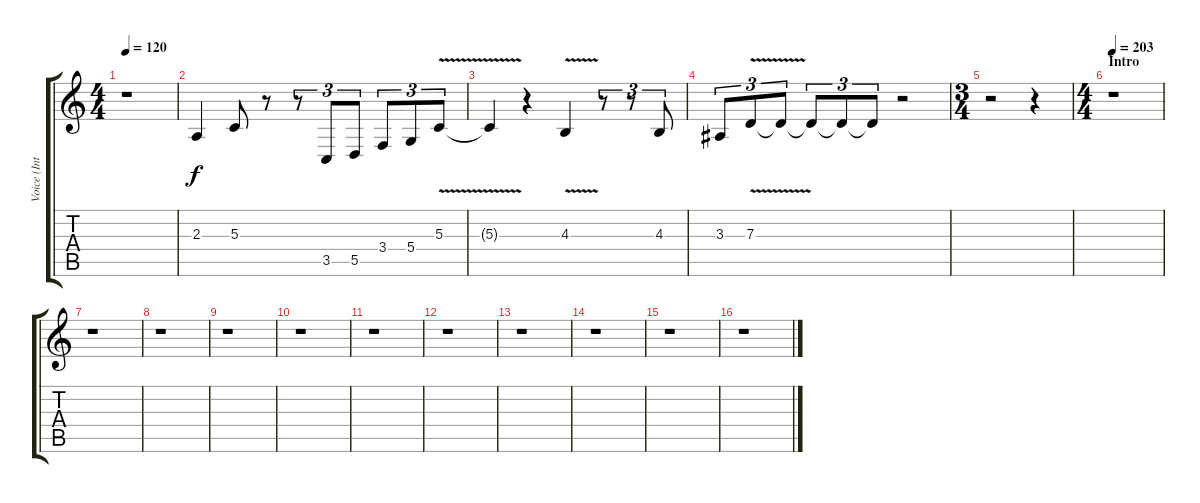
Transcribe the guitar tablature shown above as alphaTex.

\track ("Voice (Intro)" "Voice (Int") {instrument flute}
\staff {score tabs}
\tuning (E4 B3 G3 D3 A2 E2) {hide}
\ts (4 4)
\tempo 120
\tempo 80
\tempo 120
\clef g2
\ks c
r.1{dy f instrument flute} |
2.3.4{volume 4} 5.3.8 r.8 r.8{tu (3 2)} 3.5.8{tu (3 2)} 5.5.8{tu (3 2)} 3.4.8{tu (3 2)} 5.4.8{tu (3 2)} 5.3{v}.8{tu (3 2)} |
5.3{t}.4 r.4 4.3{v}.4 r.8{tu (3 2)} r.8{tu (3 2)} 4.3.8{tu (3 2)} |
3.3.8{tu (3 2)} 7.3{v}.8{tu (3 2) volume 0} 7.3{t}.8{tu (3 2)} 7.3{t}.8{tu (3 2)} 7.3{t}.8{tu (3 2)} 7.3{t}.8{tu (3 2)} r.2 |
\ts (3 4)
r.2 r.4 |
\ts (4 4)
\section ("" "Intro")
\tempo 203
r.1 |
r.1 |
r.1 |
r.1 |
r.1 |
r.1 |
r.1 |
r.1 |
r.1 |
r.1 |
r.1
